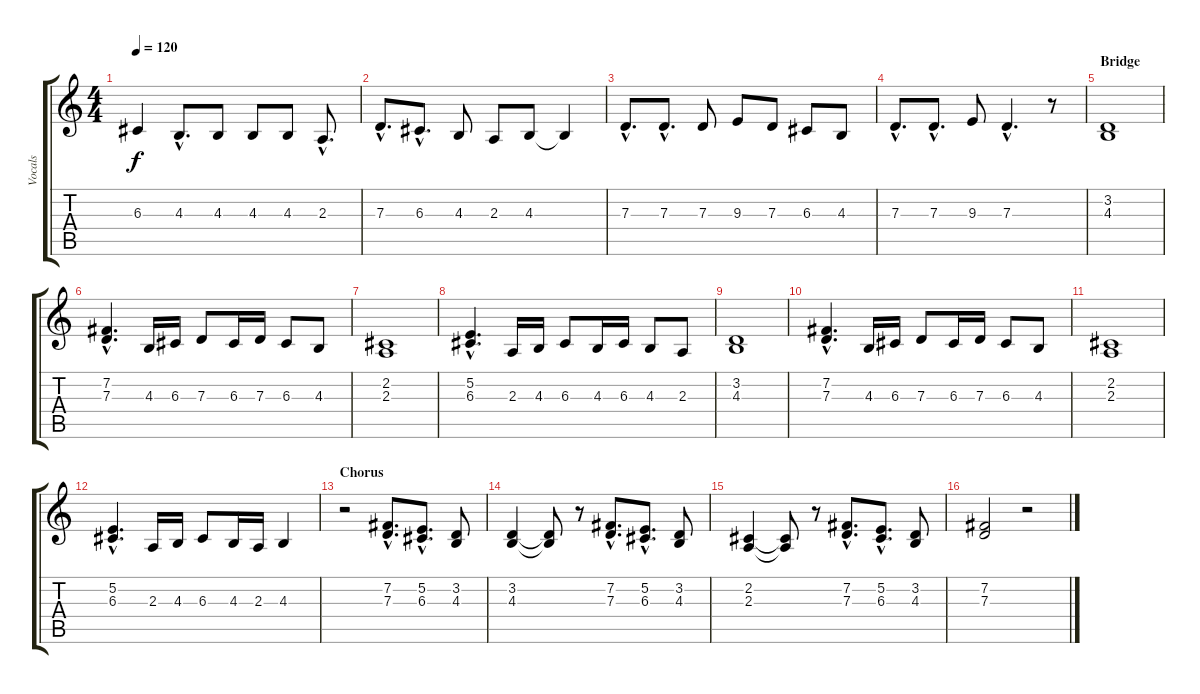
\track ("Vocals" "Vocals") {instrument lead2sawtooth}
\staff {score tabs}
\tuning (E4 B3 G3 D3 A2 E2) {hide}
\ts (4 4)
\tempo 120
\clef g2
\ks c
6.3.4{dy f} 4.3{hac}.8{d} 4.3.8 4.3.8 4.3.8 2.3{hac}.8{d} |
7.3{hac}.8{d} 6.3{hac}.8{d} 4.3.8 2.3.8 4.3.8 4.3{t}.4 |
7.3{hac}.8{d} 7.3{hac}.8{d} 7.3.8 9.3.8 7.3.8 6.3.8 4.3.8 |
7.3{hac}.8{d} 7.3{hac}.8{d} 9.3.8 7.3{hac}.4{d} r.8 |
\section ("" "Bridge")
(3.2 4.3).1 |
(7.2{hac} 7.3{hac}).4{d} 4.3.16 6.3.16 7.3.8 6.3.16 7.3.16 6.3.8 4.3.8 |
(2.2 2.3).1 |
(5.2{hac} 6.3{hac}).4{d} 2.3.16 4.3.16 6.3.8 4.3.16 6.3.16 4.3.8 2.3.8 |
(3.2 4.3).1 |
(7.2{hac} 7.3{hac}).4{d} 4.3.16 6.3.16 7.3.8 6.3.16 7.3.16 6.3.8 4.3.8 |
(2.2 2.3).1 |
(5.2{hac} 6.3{hac}).4{d} 2.3.16 4.3.16 6.3.8 4.3.16 2.3.16 4.3.4 |
\section ("" "Chorus")
r.2 (7.2{hac} 7.3{hac}).8{d} (5.2{hac} 6.3{hac}).8{d} (3.2 4.3).8 |
(3.2 4.3).4 (3.2{t} 4.3{t}).8 r.8 (7.2{hac} 7.3{hac}).8{d} (5.2{hac} 6.3{hac}).8{d} (3.2 4.3).8 |
(2.2 2.3).4 (2.2{t} 2.3{t}).8 r.8 (7.2{hac} 7.3{hac}).8{d} (5.2{hac} 6.3{hac}).8{d} (3.2 4.3).8 |
(7.2 7.3).2 r.2
